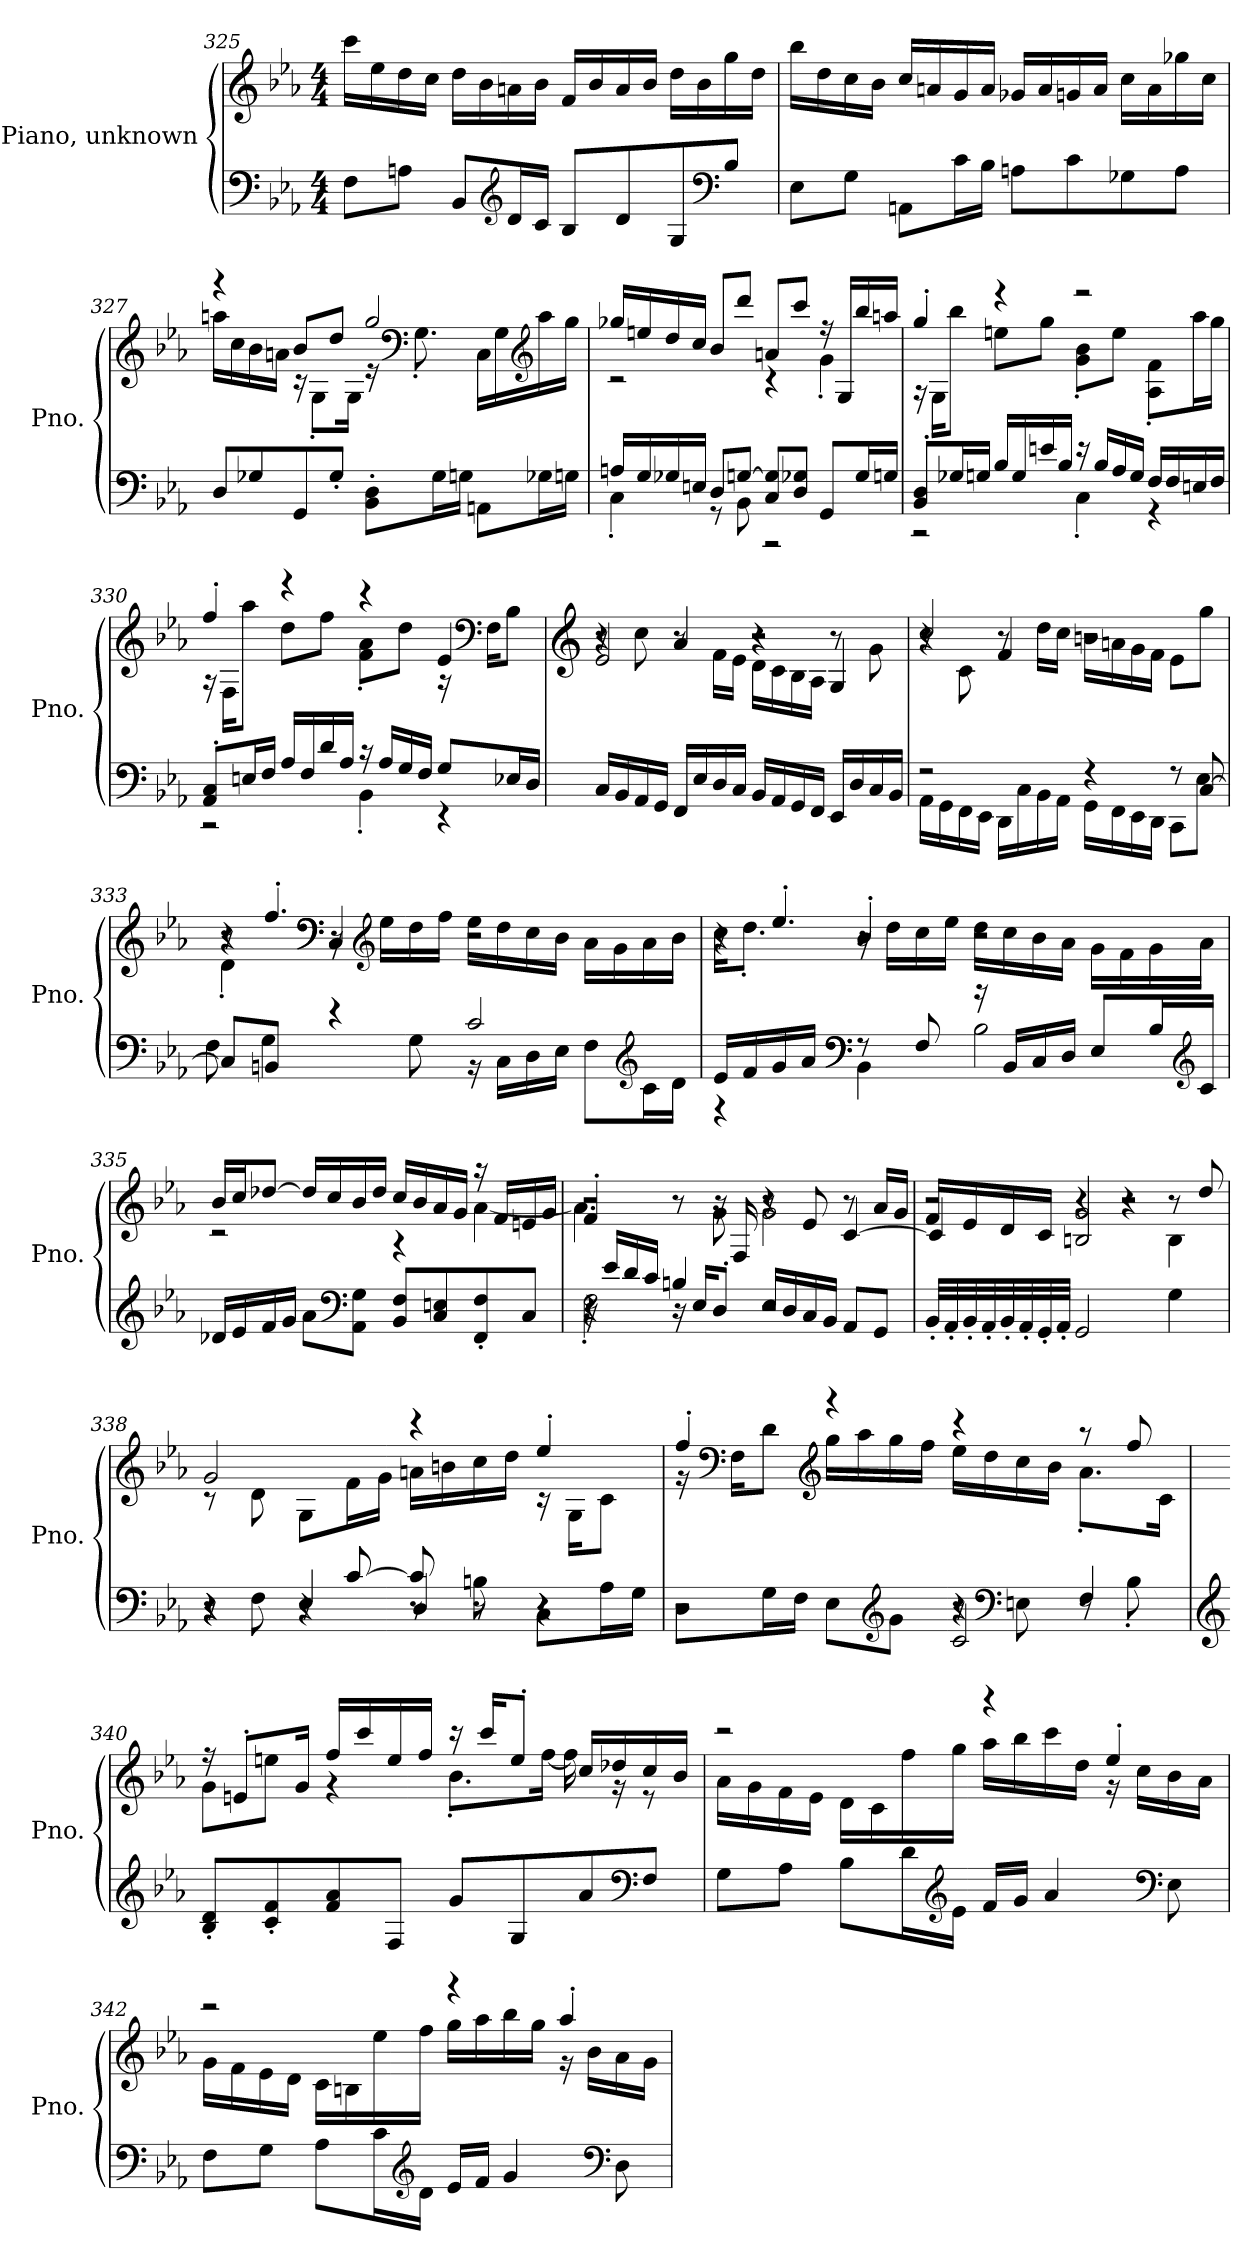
**kern	**kern
*part1	*part1
*staff2	*staff1
*I"Piano, unknown	*
*I'Pno.	*
!!LO:LB:g=z
*clefF4	*clefG2
*k[b-e-a-]	*k[b-e-a-]
*M4/4	*M4/4
=325	=325
8F\L	16ccc\LL
.	16ee-\
8An\J	16dd\
.	16cc\JJ
8BB-/L	16dd\LL
.	16b-\
*clefG2	*
16d/L	16an\
16c/JJ	16b-\JJ
8B-/L	16f/LL
.	16b-/
8d/	16a/
.	16b-/JJ
8G/	16dd\LL
.	16b-\
*clefF4	*
8B-/J	16gg\
.	16dd\JJ
=326	=326
8E-\L	16bb-\LL
.	16dd\
8G\J	16cc\
.	16b-\JJ
8AAn\L	16cc/LL
.	16an/
16c\L	16g/
16B-\JJ	16a/JJ
8An\L	16g-X/LL
.	16a/
8c\	16gn/
.	16a/JJ
8G-X\	16cc\LL
.	16a\
8A\J	16gg-X\
.	16cc\JJ
!!LO:LB:g=z
=327	=327
*	*^
8D/L	4r	16aan\LL
.	.	16cc\
8G-X/	.	16b-\
.	.	16an\JJ
8GG/	8b-/L	16r
.	.	8G'\L
8G-'/J	8dd/J	.
.	.	16G\Jk
8BB-\' 8D\'L	2gg/	16r
*	*clefF4	*
.	.	8.G'\
16G-\L	.	.
16Gn\JJ	.	.
8AAn\L	.	16C\LL
.	.	16G\
*	*clefG2	*
16G-X\L	.	16aa\
16Gn\JJ	.	16gg\JJ
=328	=328	=328
*^	*	*
16An/LL	4C'\	16gg-X/LL	2r
16G/	.	16een/	.
16G-X/	.	16dd/	.
16En/JJ	.	16cc/JJ	.
8D/L	8r	8b-/L	.
[8Gn/J	8BB-\	8ddd/J	.
8C/ 8G/]L	2r	8an/L	4r
8D/ 8G-X/J	.	8ccc/J	.
8GG/L	.	16r	4g'\
.	.	16G/LL	.
16G-/L	.	16bb-/	.
16Gn/JJ	.	16aan/JJ	.
!!LO:PB:g=z	!!
=329	=329	=329	=329
8BB-/' 8D/'L	2r	4gg'/	16r
.	.	.	16G\KL
16G-X/L	.	.	8bb-\J
16Gn/JJ	.	.	.
16B-/LL	.	4r	8een\L
16G/	.	.	.
16en/	.	.	8gg\J
16B-/JJ	.	.	.
16r	4C'\	2r	8g\' 8b-\'L
16B-/LL	.	.	.
16A-/	.	.	8ee\J
16G/JJ	.	.	.
16F/LL	4r	.	8A-\' 8f\'L
16F/	.	.	.
16En/	.	.	16aa-\L
16F/JJ	.	.	16gg\JJ
=330	=330	=330	=330
8AA-/' 8C/'L	2r	4ff'/	16r
.	.	.	16F\KL
16En/L	.	.	8aa-\J
16F/JJ	.	.	.
16A-/LL	.	4r	8dd\L
16F/	.	.	.
16d/	.	.	8ff\J
16A-/JJ	.	.	.
16r	4BB-'\	4r	8f\' 8a-\'L
16A-/LL	.	.	.
16G/	.	.	8dd\J
16F/JJ	.	.	.
8G/L	4r	4e-/	16r
*	*	*clefF4	*
.	.	.	16F\KL
16E-X/L	.	.	8B-\J
16D/JJ	.	.	.
*v	*v	*	*
*	*v	*v
!!LO:LB:g=z
=331	=331
*	*clefG2
*	*^
*	*	*^
16C/LL	4r	8r	2e-/
16BB-/	.	.	.
16AA-/	.	8cc\	.
16GG/JJ	.	.	.
16FF/LL	4a-/	8r	.
16E-/	.	.	.
16D/	.	16f\LL	.
16C/JJ	.	16e-\JJ	.
16BB-/LL	2r	16d\LL	4r
16AA-/	.	16c\	.
16GG/	.	16B-\	.
16FF/JJ	.	16A-\JJ	.
16EE-/LL	.	8r	4G/
16D/	.	.	.
16C/	.	8g\	.
16BB-/JJ	.	.	.
=332	=332	=332	=332
*^	*	*	*
2r	16AA-\LL	2cc/	8r	4r
.	16GG\	.	.	.
.	16FF\	.	8c\	.
.	16EE-\JJ	.	.	.
.	16DD\LL	.	8r	4f/
.	16C\	.	.	.
.	16BB-\	.	16dd\LL	.
.	16AA-\JJ	.	16cc\JJ	.
4r	16GG\LL	2r	16bn\LL	2r
.	16FF\	.	16an\	.
.	16EE-\	.	16g\	.
.	16DD\JJ	.	16f\JJ	.
8r	8CC\L	.	8e-\L	.
[8C/	8E-\J	.	8gg\J	.
!!LO:LB:g=z	!!	!!
=333	=333	=333	=333	=333
8C/L]	8F\	8r	4d'\	4r
8BBn/J	4G\	4.ff'/	.	.
*	*	*clefF4	*	*
4r	.	.	16r	4C/
*	*	*clefG2	*	*
.	.	.	16ee-\LL	.
.	8G\	.	16dd\	.
.	.	.	16ff\JJ	.
2c/	16r	2r	16ee-\LL	2r
.	16C\LL	.	16dd\	.
.	16D\	.	16cc\	.
.	16E-\JJ	.	16b-\JJ	.
.	8F\L	.	16a-\LL	.
.	.	.	16g\	.
*clefG2	*	*	*	*
.	16c\L	.	16a-\	.
.	16d\JJ	.	16b-\JJ	.
=334	=334	=334	=334	=334
16e-/LL	4r	8r	16cc\KL	4r
16f/	.	.	8.dd'\J	.
16g/	.	4.ee-'/	.	.
16a-/JJ	.	.	.	.
*clefF4	*	*	*	*
8r	4BB-\	.	16r	4b-'/
.	.	.	16dd\LL	.
8F/	.	.	16cc\	.
.	.	.	16ee-\JJ	.
16r	2B-\	2r	16dd\LL	2r
16BB-/LL	.	.	16cc\	.
16C/	.	.	16b-\	.
16D/JJ	.	.	16a-\JJ	.
8E-/L	.	.	16g\LL	.
.	.	.	16f\	.
16B-/L	.	.	16g\	.
*clefG2	*	*	*	*
16c/JJ	.	.	16a-\JJ	.
*v	*v	*	*	*
*	*	*v	*v
!!LO:LB:g=z
=335	=335	=335
16d-X/LL	16b-/LL	2r
16e-/	16cc/J	.
16f/	[8dd-X/J	.
16g/JJ	.	.
8a-\L	16dd-/LL]	.
.	16cc/	.
*clefF4	*	*
8AA-\ 8G\J	16b-/	.
.	16dd-/JJ	.
8BB-/ 8F/L	16cc/LL	4r
.	16b-/	.
8C/ 8En/	16a-/	.
.	16g/JJ	.
8FF/' 8F/'	16r	[4a-\
.	16f/LL	.
8C/J	16en/	.
.	16g/JJ	.
=336	=336	=336
*^	*	*^
*	*^	*	*	*
4r	2F'\	16r	4f'/	4.a-\]	2r
.	.	16e-/LL	.	.	.
.	.	16d/	.	.	.
.	.	16c/JJ	.	.	.
4Bn/	.	16r	8r	.	.
.	.	16E-/KL	.	.	.
.	.	8D'/J	16r	8g\	.
.	.	.	16F/	.	.
2r	2r	16E-/LL	8r	2g\	4r
.	.	16D/	.	.	.
.	.	16C/	8e-/	.	.
.	.	16BB-/JJ	.	.	.
.	.	8AA-/L	8r	.	[4c/
.	.	8GG/J	16a-/LL	.	.
.	.	.	16g/JJ	.	.
*v	*v	*v	*	*	*
!!LO:LB:g=z	!!	!!
=337	=337	=337	=337
32BB-'/LLL	16f/LL	2r	4c/]
32AA-'/	.	.	.
32BB-'/	16e-/	.	.
32AA-'/	.	.	.
32BB-'/	16d/	.	.
32AA-'/	.	.	.
32GG'/	16c/JJ	.	.
32AA-'/JJJ	.	.	.
2GG/	2Bn/ 2g/	.	4r
.	.	4r	2r
4G\	8r	4B\	.
.	8dd/	.	.
*	*	*v	*v
=338	=338	=338
*^	*	*
*	*^	*	*
4r	8r	4r	2g/	8r
.	8F\	.	.	8d\
8r	4r	4E-/	.	8G\L
[8c/	.	.	.	16f\L
.	.	.	.	16g\JJ
8c/]	8r	4D/	4r	16an\LL
.	.	.	.	16bn\
8r	8Bn\	.	.	16cc\
.	.	.	.	16dd\JJ
4r	8C\L	4r	4ee-'/	16r
.	.	.	.	16G\KL
.	16A-\L	.	.	8c\J
.	16G\JJ	.	.	.
!!LO:LB:g=z	!!
=339	=339	=339	=339	=339
2r	8D\L	2r	4ff'/	16r
*	*	*	*clefF4	*
.	.	.	.	16F\KL
.	16G\L	.	.	8d\J
.	16F\JJ	.	.	.
*	*	*	*clefG2	*
.	8E-\L	.	4r	16gg\LL
.	.	.	.	16aa-\
*clefG2	*	*	*	*
.	8g\J	.	.	16gg\
.	.	.	.	16ff\JJ
2c/	8r	4r	4r	16ee-\LL
.	.	.	.	16dd\
*clefF4	*	*	*	*
.	8En\	.	.	16cc\
.	.	.	.	16b-\JJ
.	8r	4F/	8r	8.a-'\L
.	8B-'\	.	8ff/	.
.	.	.	.	16c\Jk
*v	*v	*v	*	*
=340	=340	=340
*clefG2	*	*
8B-/' 8d/'L	16r	8g\L
.	8en'/L	.
8c/' 8f/'	.	8een\J
.	16g/Jk	.
8f/ 8a-/	16ff/LL	4r
.	16ccc/	.
8F/J	16ee/	.
.	16ff/JJ	.
8g/L	16r	8.b-'\L
.	16ccc/KL	.
8G/	8ee'/J	.
.	.	[16ff\Jk
8a-/	16cc/LL	16ff\]
.	16dd-X/	16r
*clefF4	*	*
8F/J	16cc/	8r
.	16b-/JJ	.
!!LO:PB:g=z	!!
=341	=341	=341
8G\L	2r	16a-\LL
.	.	16g\
8A-\J	.	16f\
.	.	16e-\JJ
8B-\L	.	16d\LL
.	.	16c\
16d\L	.	16ff\
*clefG2	*	*
16e-\JJ	.	16gg\JJ
16f/LL	4r	16aa-\LL
16g/JJ	.	16bb-\
4a-/	.	16ccc\
.	.	16dd\JJ
.	4ee-'/	16r
.	.	16cc\LL
*clefF4	*	*
8E-\	.	16b-\
.	.	16a-\JJ
=342	=342	=342
8F\L	2r	16g\LL
.	.	16f\
8G\J	.	16e-\
.	.	16d\JJ
8A-\L	.	16c\LL
.	.	16Bn\
16c\L	.	16ee-\
*clefG2	*	*
16d\JJ	.	16ff\JJ
16e-/LL	4r	16gg\LL
16f/JJ	.	16aa-\
4g/	.	16bb-\
.	.	16gg\JJ
.	4aa-'/	16r
.	.	16b-\LL
*clefF4	*	*
8D\	.	16a-\
.	.	16g\JJ
*	*v	*v
=	=
*-	*-
